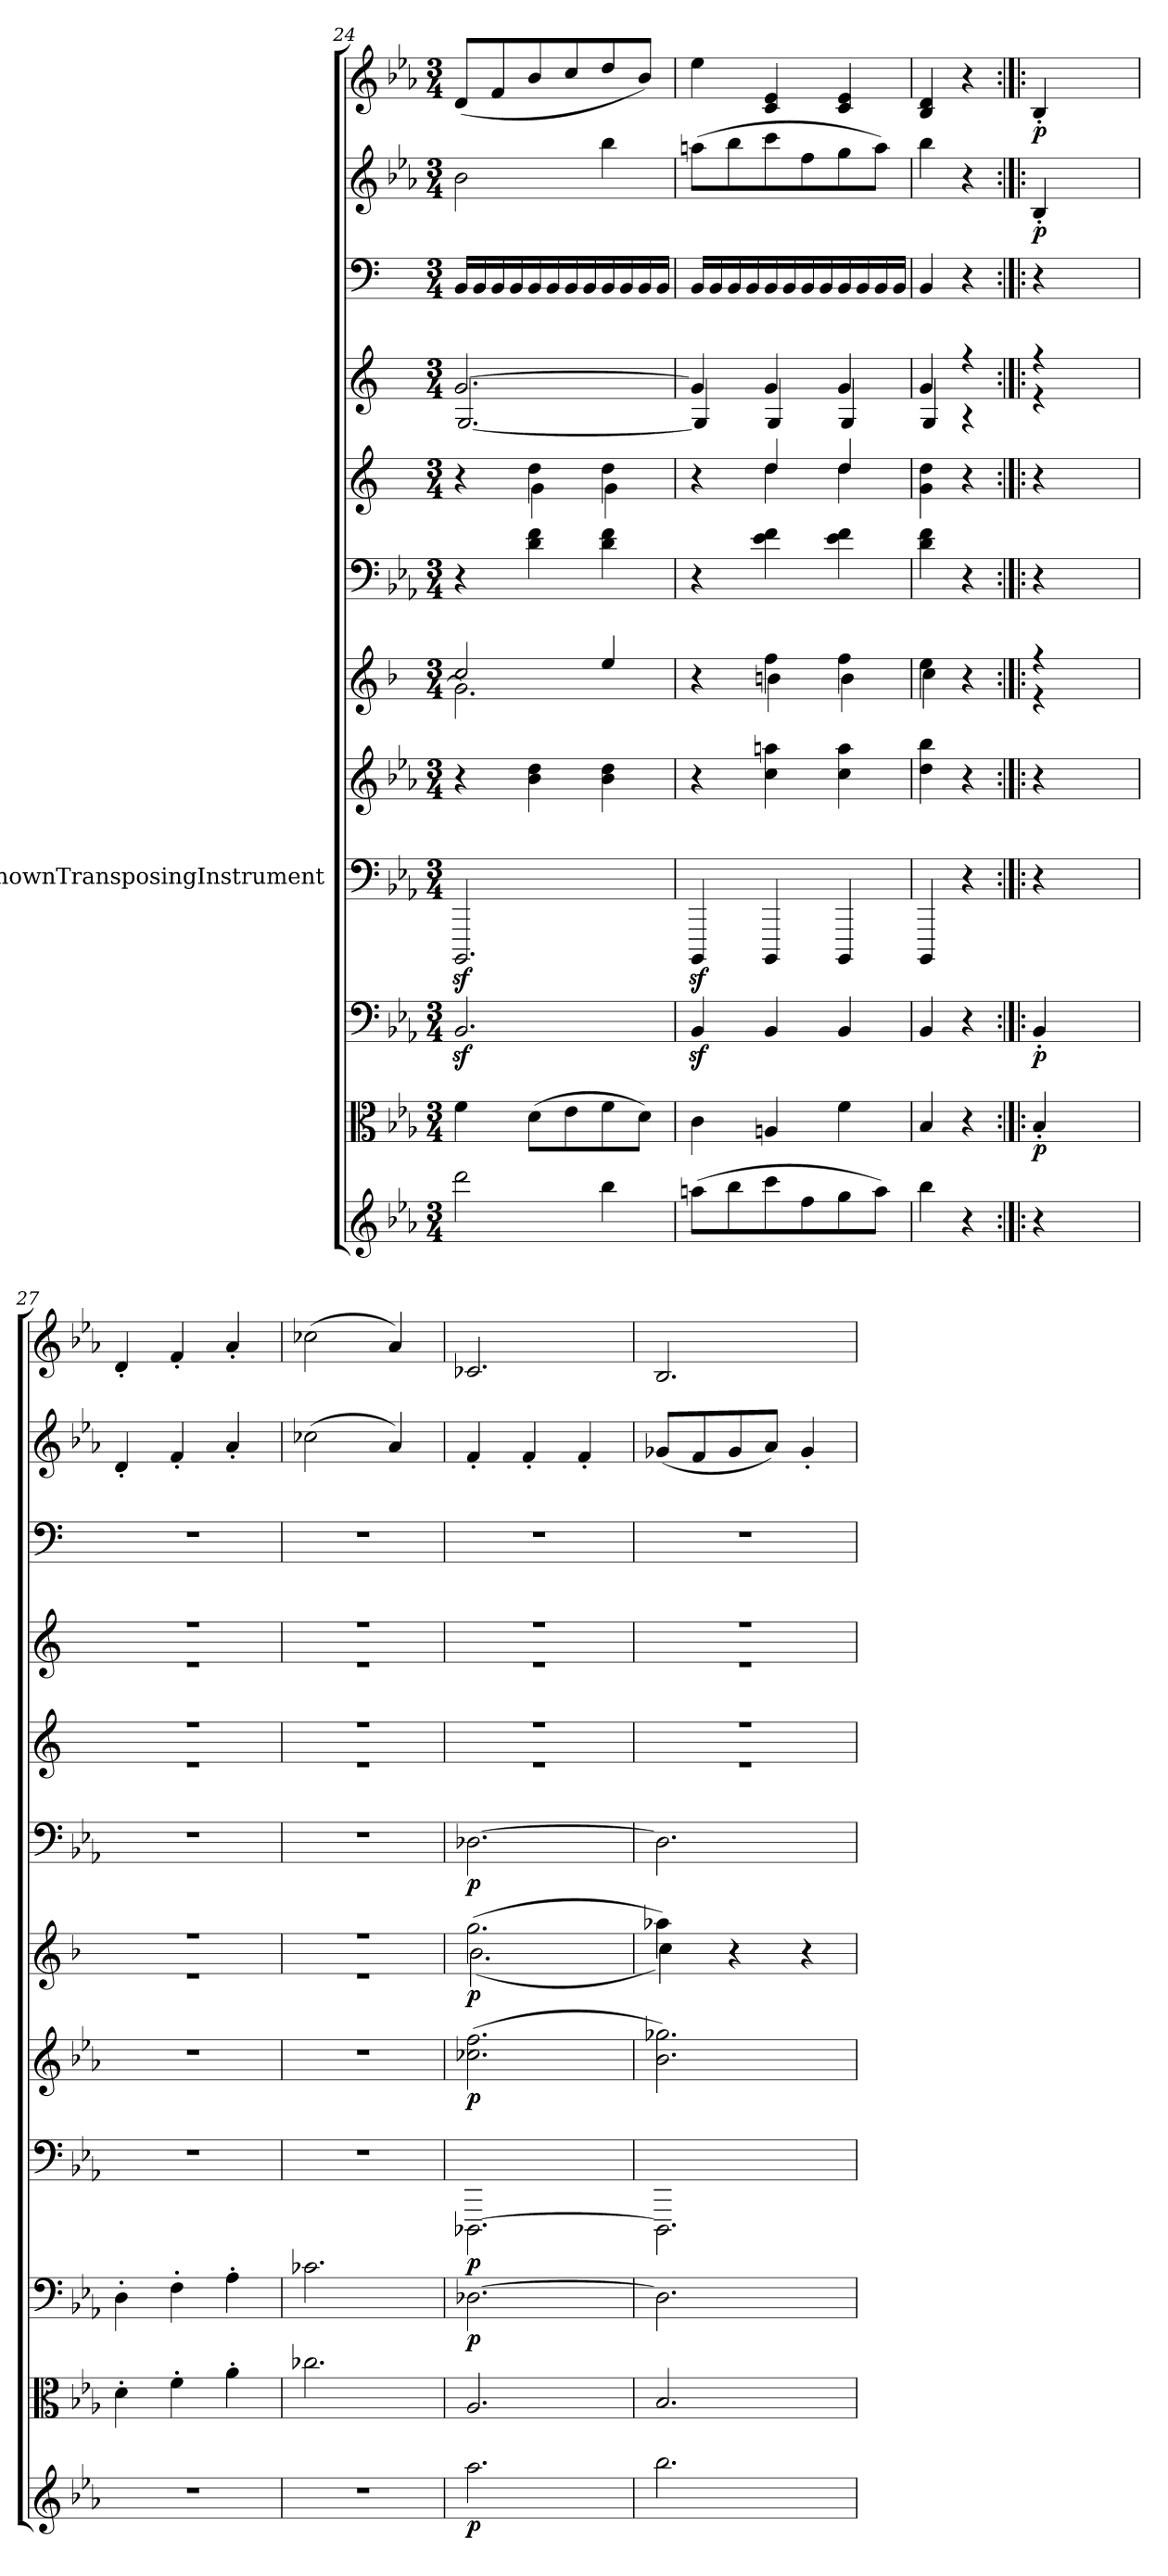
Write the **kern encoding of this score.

**kern	**dynam	**kern	**dynam	**kern	**dynam	**kern	**dynam	**kern	**dynam	**kern	**dynam	**kern	**dynam	**kern	**kern	**kern	**kern	**dynam	**kern	**dynam
*part12	*part12	*part11	*part11	*part10	*part10	*part9	*part9	*part8	*part8	*part7	*part7	*part6	*part6	*part5	*part4	*part3	*part2	*part2	*part1	*part1
*staff12	*staff12	*staff11	*staff11	*staff10	*staff10	*staff9	*staff9	*staff8	*staff8	*staff7	*staff7	*staff6	*staff6	*staff5	*staff4	*staff3	*staff2	*staff2	*staff1	*staff1
*	*	*	*	*	*	*I"UnknownTransposingInstrument	*	*	*	*	*	*	*	*	*	*	*	*	*	*
*clefG2	*	*clefC3	*	*clefF4	*	*clefF4	*	*clefG2	*	*clefG2	*	*clefF4	*	*clefG2	*clefG2	*clefF4	*clefG2	*	*clefG2	*
*	*	*	*	*	*	*ITrd-7c-12	*	*	*	*	*	*	*	*	*	*	*	*	*	*
*k[b-e-a-]	*	*k[b-e-a-]	*	*k[b-e-a-]	*	*k[b-e-a-]	*	*k[b-e-a-]	*	*k[b-]	*	*k[b-e-a-]	*	*k[]	*k[]	*k[]	*k[b-e-a-]	*	*k[b-e-a-]	*
*E-:	*	*E-:	*	*E-:	*	*	*	*E-:	*	*	*	*E-:	*	*	*	*	*E-:	*	*E-:	*
*M3/4	*	*M3/4	*	*M3/4	*	*M3/4	*	*M3/4	*	*M3/4	*	*M3/4	*	*M3/4	*M3/4	*M3/4	*M3/4	*	*M3/4	*
=24	=24	=24	=24	=24	=24	=24	=24	=24	=24	=24	=24	=24	=24	=24	=24	=24	=24	=24	=24	=24
*	*	*	*	*	*	*	*	*	*	*^	*	*	*	*^	*^	*	*	*	*	*
2ddd\	.	4f\	.	2.BB-z/	.	2.BBB-z/	.	4r	.	2cc/	2.g\]	.	4r	.	4r	4ryy	[2.g/	[2.G/	16BB/LL	2b-\	.	(8d/L	.
.	.	.	.	.	.	.	.	.	.	.	.	.	.	.	.	.	.	.	16BB/	.	.	.	.
.	.	.	.	.	.	.	.	.	.	.	.	.	.	.	.	.	.	.	16BB/	.	.	8f/	.
.	.	.	.	.	.	.	.	.	.	.	.	.	.	.	.	.	.	.	16BB/	.	.	.	.
.	.	(8d\L	.	.	.	.	.	4b-\ 4dd\	.	.	.	.	4d\ 4f\	.	4dd\	4g\	.	.	16BB/	.	.	8b-/	.
.	.	.	.	.	.	.	.	.	.	.	.	.	.	.	.	.	.	.	16BB/	.	.	.	.
.	.	8e-\	.	.	.	.	.	.	.	.	.	.	.	.	.	.	.	.	16BB/	.	.	8cc/	.
.	.	.	.	.	.	.	.	.	.	.	.	.	.	.	.	.	.	.	16BB/	.	.	.	.
4bb-\	.	8f\	.	.	.	.	.	4b-\ 4dd\	.	4ee/	.	.	4d\ 4f\	.	4dd\	4g\	.	.	16BB/	4bb-\	.	8dd/	.
.	.	.	.	.	.	.	.	.	.	.	.	.	.	.	.	.	.	.	16BB/	.	.	.	.
.	.	8d\J)	.	.	.	.	.	.	.	.	.	.	.	.	.	.	.	.	16BB/	.	.	8b-/J)	.
.	.	.	.	.	.	.	.	.	.	.	.	.	.	.	.	.	.	.	16BB/JJ	.	.	.	.
=25	=25	=25	=25	=25	=25	=25	=25	=25	=25	=25	=25	=25	=25	=25	=25	=25	=25	=25	=25	=25	=25	=25	=25
(8aan\L	.	4c\	.	4BB-z/	.	4BBB-z/	.	4r	.	4r	4ryy	.	4r	.	4r	4ryy	4g/]	4G/]	16BB/LL	(8aan\L	.	4ee-\	.
.	.	.	.	.	.	.	.	.	.	.	.	.	.	.	.	.	.	.	16BB/	.	.	.	.
8bb-\	.	.	.	.	.	.	.	.	.	.	.	.	.	.	.	.	.	.	16BB/	8bb-\	.	.	.
.	.	.	.	.	.	.	.	.	.	.	.	.	.	.	.	.	.	.	16BB/	.	.	.	.
8ccc\	.	4An/	.	4BB-/	.	4BBB-/	.	4cc\ 4aan\	.	4ff\	4bn\	.	4e-\ 4f\	.	4dd/	4dd\	4g/	4G/	16BB/	8ccc\	.	4c/ 4e-/	.
.	.	.	.	.	.	.	.	.	.	.	.	.	.	.	.	.	.	.	16BB/	.	.	.	.
8ff\	.	.	.	.	.	.	.	.	.	.	.	.	.	.	.	.	.	.	16BB/	8ff\	.	.	.
.	.	.	.	.	.	.	.	.	.	.	.	.	.	.	.	.	.	.	16BB/	.	.	.	.
8gg\	.	4f\	.	4BB-/	.	4BBB-/	.	4cc\ 4aa\	.	4ff\	4b\	.	4e-\ 4f\	.	4dd/	4dd\	4g/	4G/	16BB/	8gg\	.	4c/ 4e-/	.
.	.	.	.	.	.	.	.	.	.	.	.	.	.	.	.	.	.	.	16BB/	.	.	.	.
8aa\J)	.	.	.	.	.	.	.	.	.	.	.	.	.	.	.	.	.	.	16BB/	8aa\J)	.	.	.
.	.	.	.	.	.	.	.	.	.	.	.	.	.	.	.	.	.	.	16BB/JJ	.	.	.	.
*	*	*	*	*	*	*	*	*	*	*	*	*	*	*	*v	*v	*	*	*	*	*	*	*
=26	=26	=26	=26	=26	=26	=26	=26	=26	=26	=26	=26	=26	=26	=26	=26	=26	=26	=26	=26	=26	=26	=26
4bb-\	.	4B-/	.	4BB-/	.	4BBB-/	.	4dd\ 4bb-\	.	4ee\	4cc\	.	4d\ 4f\	.	4g\ 4dd\	4g/	4G/	4BB/	4bb-\	.	4B-/ 4d/	.
4r	.	4r	.	4r	.	4r	.	4r	.	4r	4ryy	.	4r	.	4r	4r	4r	4r	4r	.	4r	.
=:|!|:	=:|!|:	=:|!|:	=:|!|:	=:|!|:	=:|!|:	=:|!|:	=:|!|:	=:|!|:	=:|!|:	=:|!|:	=:|!|:	=:|!|:	=:|!|:	=:|!|:	=:|!|:	=:|!|:	=:|!|:	=:|!|:	=:|!|:	=:|!|:	=:|!|:	=:|!|:
4r	.	4B-'/	p	4BB-'/	p	4r	.	4r	.	4r	4r	.	4r	.	4r	4r	4r	4r	4B-'/	p	4B-'/	p
2ryy	.	2ryy	.	2ryy	.	2ryy	.	2ryy	.	2ryy	2ryy	.	2ryy	.	2ryy	2ryy	2ryy	2ryy	2ryy	.	2ryy	.
=27	=27	=27	=27	=27	=27	=27	=27	=27	=27	=27	=27	=27	=27	=27	=27	=27	=27	=27	=27	=27	=27	=27
*	*	*	*	*	*	*	*	*	*	*	*	*	*	*	*^	*	*	*	*	*	*	*
2.r	.	4d'\	.	4D'\	.	2.r	.	2.r	.	2.r	2.r	.	2.r	.	2.r	2.r	2.r	2.r	2.r	4d'/	.	4d'/	.
.	.	4f'\	.	4F'\	.	.	.	.	.	.	.	.	.	.	.	.	.	.	.	4f'/	.	4f'/	.
.	.	4a-'\	.	4A-'\	.	.	.	.	.	.	.	.	.	.	.	.	.	.	.	4a-'/	.	4a-'/	.
=28	=28	=28	=28	=28	=28	=28	=28	=28	=28	=28	=28	=28	=28	=28	=28	=28	=28	=28	=28	=28	=28	=28	=28
2.r	.	2.cc-X\	.	2.c-X\	.	2.r	.	2.r	.	2.r	2.r	.	2.r	.	2.r	2.r	2.r	2.r	2.r	(2cc-X\	.	(2cc-X\	.
.	.	.	.	.	.	.	.	.	.	.	.	.	.	.	.	.	.	.	.	4a-/)	.	4a-/)	.
=29	=29	=29	=29	=29	=29	=29	=29	=29	=29	=29	=29	=29	=29	=29	=29	=29	=29	=29	=29	=29	=29	=29	=29
2.aa-\	p	2.A-/	.	[2.D-X\	p	[2.DD-X\	p	(2.cc-X\ 2.ff\	p	(2.gg\	(2.b-\	p	[2.D-X\	p	2.r	2.r	2.r	2.r	2.r	4f'/	.	2.c-X/	.
.	.	.	.	.	.	.	.	.	.	.	.	.	.	.	.	.	.	.	.	4f'/	.	.	.
.	.	.	.	.	.	.	.	.	.	.	.	.	.	.	.	.	.	.	.	4f'/	.	.	.
=30	=30	=30	=30	=30	=30	=30	=30	=30	=30	=30	=30	=30	=30	=30	=30	=30	=30	=30	=30	=30	=30	=30	=30
2.bb-\	.	2.B-/	.	2.D-\]	.	2.DD-\]	.	2.b-\ 2.gg-X\)	.	4aa-X\)	4cc\)	.	2.D-\]	.	2.r	2.r	2.r	2.r	2.r	(8g-X/L	.	2.B-/	.
.	.	.	.	.	.	.	.	.	.	.	.	.	.	.	.	.	.	.	.	8f/	.	.	.
.	.	.	.	.	.	.	.	.	.	4r	4ryy	.	.	.	.	.	.	.	.	8g-/	.	.	.
.	.	.	.	.	.	.	.	.	.	.	.	.	.	.	.	.	.	.	.	8a-/J)	.	.	.
.	.	.	.	.	.	.	.	.	.	4r	4ryy	.	.	.	.	.	.	.	.	4g-'/	.	.	.
*	*	*	*	*	*	*	*	*	*	*	*	*	*	*	*v	*v	*	*	*	*	*	*	*
*	*	*	*	*	*	*	*	*	*	*v	*v	*	*	*	*	*v	*v	*	*	*	*	*
=	=	=	=	=	=	=	=	=	=	=	=	=	=	=	=	=	=	=	=	=
*-	*-	*-	*-	*-	*-	*-	*-	*-	*-	*-	*-	*-	*-	*-	*-	*-	*-	*-	*-	*-
